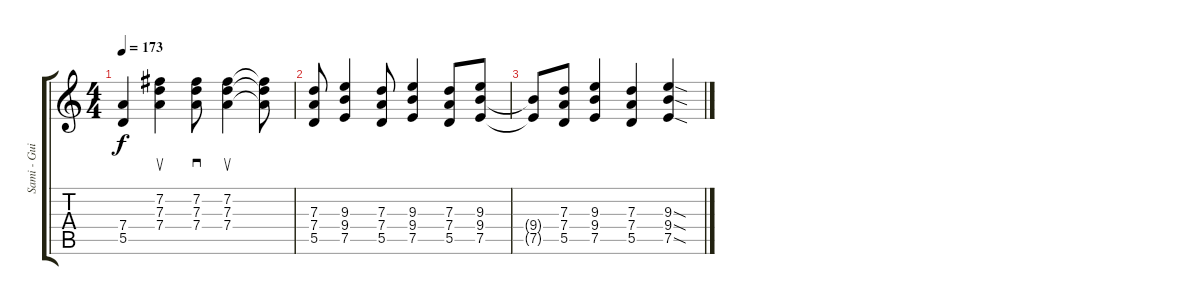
\track ("Sami - Guitar 2" "Sami - Gui") {instrument distortionguitar}
\staff {score tabs}
\tuning (E4 B3 G3 D3 A2 E2) {hide}
\ts (4 4)
\tempo 173
\clef g2
\ks c
(7.4 5.5).4{dy f} (7.2 7.3 7.4).4{su} (7.2 7.3 7.4).8{sd} (7.2 7.3 7.4).4{su} (7.2{t} 7.3{t} 7.4{t}).8 |
(7.3 7.4 5.5).8 (9.3 9.4 7.5).4 (7.3 7.4 5.5).8 (9.3 9.4 7.5).4 (7.3 7.4 5.5).8 (9.3 9.4 7.5).8 |
(9.4{t} 7.5{t}).8 (7.3 7.4 5.5).8 (9.3 9.4 7.5).4 (7.3 7.4 5.5).4 (9.3{sod} 9.4{sod} 7.5{sod}).4
